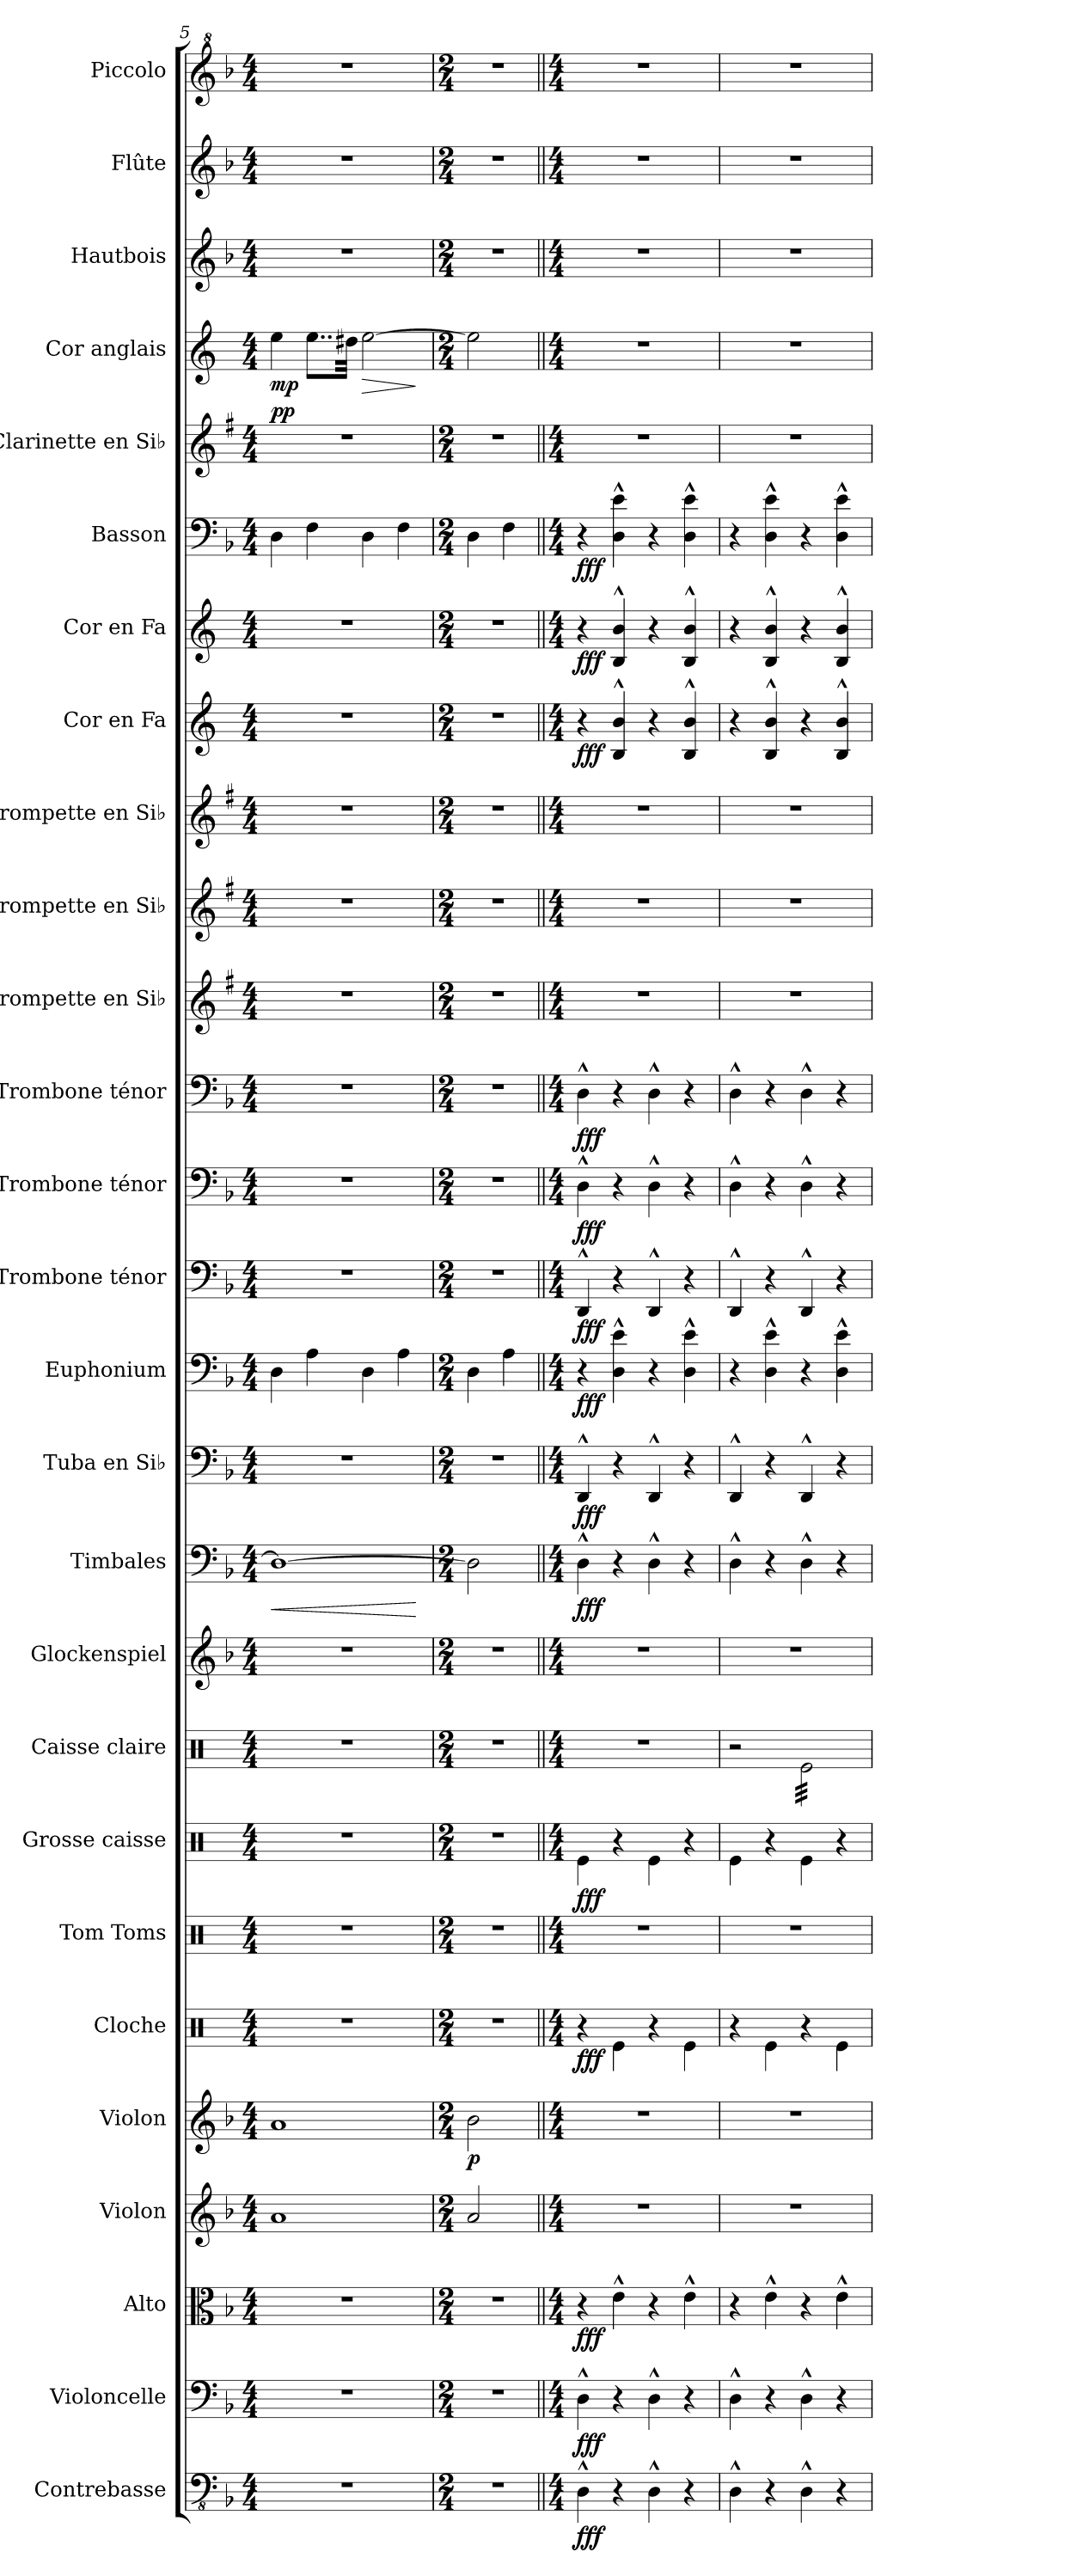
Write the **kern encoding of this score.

**kern	**dynam	**kern	**dynam	**kern	**dynam	**kern	**kern	**dynam	**kern	**dynam	**kern	**kern	**dynam	**kern	**kern	**kern	**dynam	**kern	**dynam	**kern	**dynam	**kern	**dynam	**kern	**dynam	**kern	**dynam	**kern	**kern	**kern	**kern	**dynam	**kern	**dynam	**kern	**dynam	**kern	**dynam	**kern	**dynam	**kern	**kern	**kern
*part27	*part27	*part26	*part26	*part25	*part25	*part24	*part23	*part23	*part22	*part22	*part21	*part20	*part20	*part19	*part18	*part17	*part17	*part16	*part16	*part15	*part15	*part14	*part14	*part13	*part13	*part12	*part12	*part11	*part10	*part9	*part8	*part8	*part7	*part7	*part6	*part6	*part5	*part5	*part4	*part4	*part3	*part2	*part1
*staff27	*staff27	*staff26	*staff26	*staff25	*staff25	*staff24	*staff23	*staff23	*staff22	*staff22	*staff21	*staff20	*staff20	*staff19	*staff18	*staff17	*staff17	*staff16	*staff16	*staff15	*staff15	*staff14	*staff14	*staff13	*staff13	*staff12	*staff12	*staff11	*staff10	*staff9	*staff8	*staff8	*staff7	*staff7	*staff6	*staff6	*staff5	*staff5	*staff4	*staff4	*staff3	*staff2	*staff1
*I"Contrebasse	*	*I"Violoncelle	*	*I"Alto	*	*I"Violon	*I"Violon	*	*I"Cloche	*	*I"Tom Toms	*I"Grosse caisse	*	*I"Caisse claire	*I"Glockenspiel	*I"Timbales	*	*I"Tuba en Si♭	*	*I"Euphonium	*	*I"Trombone ténor	*	*I"Trombone ténor	*	*I"Trombone ténor	*	*I"Trompette en Si♭	*I"Trompette en Si♭	*I"Trompette en Si♭	*I"Cor en Fa	*	*I"Cor en Fa	*	*I"Basson	*	*I"Clarinette en Si♭	*	*I"Cor anglais	*	*I"Hautbois	*I"Flûte	*I"Piccolo
*I'Cb.	*	*I'Vlc.	*	*I'Alt.	*	*I'Vln.	*I'Vln.	*	*I'Clo.	*	*I'Toms	*I'Gr. C.	*	*I'C.Cl.	*I'Glk.	*I'Timb.	*	*I'Tu. Si♭	*	*I'Eu.	*	*I'Trb. T.	*	*I'Trb. T.	*	*I'Trb. T.	*	*I'Tromp. Si♭	*I'Tromp. Si♭	*I'Tromp. Si♭	*I'Cor Fa	*	*I'Cor Fa	*	*I'Bsn.	*	*I'Clar. Si♭	*	*I'C. A.	*	*I'Htbs.	*I'Fl.	*I'Picc.
*clefFv4	*	*clefF4	*	*clefC3	*	*clefG2	*clefG2	*	*clefX	*	*clefX	*clefX	*	*clefX	*clefG2	*clefF4	*	*clefF4	*	*clefF4	*	*clefF4	*	*clefF4	*	*clefF4	*	*clefG2	*clefG2	*clefG2	*clefG2	*	*clefG2	*	*clefF4	*	*clefG2	*	*clefG2	*	*clefG2	*clefG2	*clefG^2
*	*	*	*	*	*	*	*	*	*	*	*	*	*	*	*ITrd-14c-24	*	*	*	*	*	*	*	*	*	*	*	*	*ITrd1c2	*ITrd1c2	*ITrd1c2	*ITrd4c7	*	*ITrd4c7	*	*	*	*ITrd1c2	*	*ITrd4c7	*	*	*	*ITrd-7c-12
*k[b-]	*	*k[b-]	*	*k[b-]	*	*k[b-]	*k[b-]	*	*k[]	*	*k[]	*k[]	*	*k[]	*k[b-]	*k[b-]	*	*k[b-]	*	*k[b-]	*	*k[b-]	*	*k[b-]	*	*k[b-]	*	*k[b-]	*k[b-]	*k[b-]	*k[b-]	*	*k[b-]	*	*k[b-]	*	*k[b-]	*	*k[b-]	*	*k[b-]	*k[b-]	*k[b-]
*M4/4	*	*M4/4	*	*M4/4	*	*M4/4	*M4/4	*	*M4/4	*	*M4/4	*M4/4	*	*M4/4	*M4/4	*M4/4	*	*M4/4	*	*M4/4	*	*M4/4	*	*M4/4	*	*M4/4	*	*M4/4	*M4/4	*M4/4	*M4/4	*	*M4/4	*	*M4/4	*	*M4/4	*	*M4/4	*	*M4/4	*M4/4	*M4/4
=5	=5	=5	=5	=5	=5	=5	=5	=5	=5	=5	=5	=5	=5	=5	=5	=5	=5	=5	=5	=5	=5	=5	=5	=5	=5	=5	=5	=5	=5	=5	=5	=5	=5	=5	=5	=5	=5	=5	=5	=5	=5	=5	=5
!	!	!	!	!	!	!	!	!	!	!	!	!	!	!	!	!	!LO:HP:b	!	!	!	!	!	!	!	!	!	!	!	!	!	!	!	!	!	!	!	!	!LO:DY:a	!	!LO:DY:b	!	!	!
1r	.	1r	.	1r	.	1a	1a	.	1r	.	1r	1r	.	1r	1r	1D_	<	1r	.	4D\	.	1r	.	1r	.	1r	.	1r	1r	1r	1r	.	1r	.	4D\	.	1r	pp	4a\	mp	1r	1r	1r
.	.	.	.	.	.	.	.	.	.	.	.	.	.	.	.	.	.	.	.	4A\	.	.	.	.	.	.	.	.	.	.	.	.	.	.	4F\	.	.	.	8..a\L	.	.	.	.
.	.	.	.	.	.	.	.	.	.	.	.	.	.	.	.	.	.	.	.	.	.	.	.	.	.	.	.	.	.	.	.	.	.	.	.	.	.	.	32g#X\Jkk	.	.	.	.
!	!	!	!	!	!	!	!	!	!	!	!	!	!	!	!	!	!	!	!	!	!	!	!	!	!	!	!	!	!	!	!	!	!	!	!	!	!	!	!	!LO:HP:b	!	!	!
.	.	.	.	.	.	.	.	.	.	.	.	.	.	.	.	.	.	.	.	4D\	.	.	.	.	.	.	.	.	.	.	.	.	.	.	4D\	.	.	.	[2a\	>	.	.	.
.	.	.	.	.	.	.	.	.	.	.	.	.	.	.	.	.	.	.	.	4A\	.	.	.	.	.	.	.	.	.	.	.	.	.	.	4F\	.	.	.	.	.	.	.	.
.	.	.	.	.	.	.	.	.	.	.	.	.	.	.	.	.	[	.	.	.	.	.	.	.	.	.	.	.	.	.	.	.	.	.	.	.	.	.	.	]	.	.	.
=6	=6	=6	=6	=6	=6	=6	=6	=6	=6	=6	=6	=6	=6	=6	=6	=6	=6	=6	=6	=6	=6	=6	=6	=6	=6	=6	=6	=6	=6	=6	=6	=6	=6	=6	=6	=6	=6	=6	=6	=6	=6	=6	=6
*M2/4	*	*M2/4	*	*M2/4	*	*M2/4	*M2/4	*	*M2/4	*	*M2/4	*M2/4	*	*M2/4	*M2/4	*M2/4	*	*M2/4	*	*M2/4	*	*M2/4	*	*M2/4	*	*M2/4	*	*M2/4	*M2/4	*M2/4	*M2/4	*	*M2/4	*	*M2/4	*	*M2/4	*	*M2/4	*	*M2/4	*M2/4	*M2/4
!	!	!	!	!	!	!	!	!LO:DY:b	!	!	!	!	!	!	!	!	!	!	!	!	!	!	!	!	!	!	!	!	!	!	!	!	!	!	!	!	!	!	!	!	!	!	!
2r	.	2r	.	2r	.	2a/	2b-\	p	2r	.	2r	2r	.	2r	2r	2D\]	.	2r	.	4D\	.	2r	.	2r	.	2r	.	2r	2r	2r	2r	.	2r	.	4D\	.	2r	.	2a\]	.	2r	2r	2r
.	.	.	.	.	.	.	.	.	.	.	.	.	.	.	.	.	.	.	.	4A\	.	.	.	.	.	.	.	.	.	.	.	.	.	.	4F\	.	.	.	.	.	.	.	.
=7||	=7||	=7||	=7||	=7||	=7||	=7||	=7||	=7||	=7||	=7||	=7||	=7||	=7||	=7||	=7||	=7||	=7||	=7||	=7||	=7||	=7||	=7||	=7||	=7||	=7||	=7||	=7||	=7||	=7||	=7||	=7||	=7||	=7||	=7||	=7||	=7||	=7||	=7||	=7||	=7||	=7||	=7||	=7||
*M4/4	*	*M4/4	*	*M4/4	*	*M4/4	*M4/4	*	*M4/4	*	*M4/4	*M4/4	*	*M4/4	*M4/4	*M4/4	*	*M4/4	*	*M4/4	*	*M4/4	*	*M4/4	*	*M4/4	*	*M4/4	*M4/4	*M4/4	*M4/4	*	*M4/4	*	*M4/4	*	*M4/4	*	*M4/4	*	*M4/4	*M4/4	*M4/4
*	*	*	*	*	*	*	*	*	*	*	*	*	*	*	*	*	*	*	*	*	*	*	*	*	*	*	*	*	*	*	*	*	*	*	*	*	*	*	*	*	*	*	*MM140
!	!LO:DY:b	!	!LO:DY:b	!	!LO:DY:b	!	!	!	!	!LO:DY:b	!	!	!LO:DY:b	!	!	!	!LO:DY:b	!	!LO:DY:b	!	!LO:DY:b	!	!LO:DY:b	!	!LO:DY:b	!	!LO:DY:b	!	!	!	!	!LO:DY:b	!	!LO:DY:b	!	!LO:DY:b	!	!	!	!	!	!	!
4DD^^\	fff	4D^^\	fff	4r	fff	1r	1r	.	4r	fff	1r	4Re\	fff	1r	1r	4D^^\	fff	4DD^^/	fff	4r	fff	4DD^^/	fff	4D^^\	fff	4D^^\	fff	1r	1r	1r	4r	fff	4r	fff	4r	fff	1r	.	1r	.	1r	1r	1r
4r	.	4r	.	4e^^\	.	.	.	.	4Re\	.	.	4r	.	.	.	4r	.	4r	.	4D\^^ 4e\^^	.	4r	.	4r	.	4r	.	.	.	.	4E/^^ 4e/^^	.	4E/^^ 4e/^^	.	4D\^^ 4e\^^	.	.	.	.	.	.	.	.
4DD^^\	.	4D^^\	.	4r	.	.	.	.	4r	.	.	4Re\	.	.	.	4D^^\	.	4DD^^/	.	4r	.	4DD^^/	.	4D^^\	.	4D^^\	.	.	.	.	4r	.	4r	.	4r	.	.	.	.	.	.	.	.
4r	.	4r	.	4e^^\	.	.	.	.	4Re\	.	.	4r	.	.	.	4r	.	4r	.	4D\^^ 4e\^^	.	4r	.	4r	.	4r	.	.	.	.	4E/^^ 4e/^^	.	4E/^^ 4e/^^	.	4D\^^ 4e\^^	.	.	.	.	.	.	.	.
=8	=8	=8	=8	=8	=8	=8	=8	=8	=8	=8	=8	=8	=8	=8	=8	=8	=8	=8	=8	=8	=8	=8	=8	=8	=8	=8	=8	=8	=8	=8	=8	=8	=8	=8	=8	=8	=8	=8	=8	=8	=8	=8	=8
4DD^^\	.	4D^^\	.	4r	.	1r	1r	.	4r	.	1r	4Re\	.	2r	1r	4D^^\	.	4DD^^/	.	4r	.	4DD^^/	.	4D^^\	.	4D^^\	.	1r	1r	1r	4r	.	4r	.	4r	.	1r	.	1r	.	1r	1r	1r
4r	.	4r	.	4e^^\	.	.	.	.	4Re\	.	.	4r	.	.	.	4r	.	4r	.	4D\^^ 4e\^^	.	4r	.	4r	.	4r	.	.	.	.	4E/^^ 4e/^^	.	4E/^^ 4e/^^	.	4D\^^ 4e\^^	.	.	.	.	.	.	.	.
*	*	*	*	*	*	*	*	*	*	*	*	*	*	*tremolo	*	*	*	*	*	*	*	*	*	*	*	*	*	*	*	*	*	*	*	*	*	*	*	*	*	*	*	*	*
4DD^^\	.	4D^^\	.	4r	.	.	.	.	4r	.	.	4Re\	.	32Re\LLL	.	4D^^\	.	4DD^^/	.	4r	.	4DD^^/	.	4D^^\	.	4D^^\	.	.	.	.	4r	.	4r	.	4r	.	.	.	.	.	.	.	.
.	.	.	.	.	.	.	.	.	.	.	.	.	.	32Re\	.	.	.	.	.	.	.	.	.	.	.	.	.	.	.	.	.	.	.	.	.	.	.	.	.	.	.	.	.
.	.	.	.	.	.	.	.	.	.	.	.	.	.	32Re\	.	.	.	.	.	.	.	.	.	.	.	.	.	.	.	.	.	.	.	.	.	.	.	.	.	.	.	.	.
.	.	.	.	.	.	.	.	.	.	.	.	.	.	32Re\	.	.	.	.	.	.	.	.	.	.	.	.	.	.	.	.	.	.	.	.	.	.	.	.	.	.	.	.	.
.	.	.	.	.	.	.	.	.	.	.	.	.	.	32Re\	.	.	.	.	.	.	.	.	.	.	.	.	.	.	.	.	.	.	.	.	.	.	.	.	.	.	.	.	.
.	.	.	.	.	.	.	.	.	.	.	.	.	.	32Re\	.	.	.	.	.	.	.	.	.	.	.	.	.	.	.	.	.	.	.	.	.	.	.	.	.	.	.	.	.
.	.	.	.	.	.	.	.	.	.	.	.	.	.	32Re\	.	.	.	.	.	.	.	.	.	.	.	.	.	.	.	.	.	.	.	.	.	.	.	.	.	.	.	.	.
.	.	.	.	.	.	.	.	.	.	.	.	.	.	32Re\	.	.	.	.	.	.	.	.	.	.	.	.	.	.	.	.	.	.	.	.	.	.	.	.	.	.	.	.	.
4r	.	4r	.	4e^^\	.	.	.	.	4Re\	.	.	4r	.	32Re\	.	4r	.	4r	.	4D\^^ 4e\^^	.	4r	.	4r	.	4r	.	.	.	.	4E/^^ 4e/^^	.	4E/^^ 4e/^^	.	4D\^^ 4e\^^	.	.	.	.	.	.	.	.
.	.	.	.	.	.	.	.	.	.	.	.	.	.	32Re\	.	.	.	.	.	.	.	.	.	.	.	.	.	.	.	.	.	.	.	.	.	.	.	.	.	.	.	.	.
.	.	.	.	.	.	.	.	.	.	.	.	.	.	32Re\	.	.	.	.	.	.	.	.	.	.	.	.	.	.	.	.	.	.	.	.	.	.	.	.	.	.	.	.	.
.	.	.	.	.	.	.	.	.	.	.	.	.	.	32Re\	.	.	.	.	.	.	.	.	.	.	.	.	.	.	.	.	.	.	.	.	.	.	.	.	.	.	.	.	.
.	.	.	.	.	.	.	.	.	.	.	.	.	.	32Re\	.	.	.	.	.	.	.	.	.	.	.	.	.	.	.	.	.	.	.	.	.	.	.	.	.	.	.	.	.
.	.	.	.	.	.	.	.	.	.	.	.	.	.	32Re\	.	.	.	.	.	.	.	.	.	.	.	.	.	.	.	.	.	.	.	.	.	.	.	.	.	.	.	.	.
.	.	.	.	.	.	.	.	.	.	.	.	.	.	32Re\	.	.	.	.	.	.	.	.	.	.	.	.	.	.	.	.	.	.	.	.	.	.	.	.	.	.	.	.	.
.	.	.	.	.	.	.	.	.	.	.	.	.	.	32Re\JJJ	.	.	.	.	.	.	.	.	.	.	.	.	.	.	.	.	.	.	.	.	.	.	.	.	.	.	.	.	.
*	*	*	*	*	*	*	*	*	*	*	*	*	*	*Xtremolo	*	*	*	*	*	*	*	*	*	*	*	*	*	*	*	*	*	*	*	*	*	*	*	*	*	*	*	*	*
=	=	=	=	=	=	=	=	=	=	=	=	=	=	=	=	=	=	=	=	=	=	=	=	=	=	=	=	=	=	=	=	=	=	=	=	=	=	=	=	=	=	=	=
*-	*-	*-	*-	*-	*-	*-	*-	*-	*-	*-	*-	*-	*-	*-	*-	*-	*-	*-	*-	*-	*-	*-	*-	*-	*-	*-	*-	*-	*-	*-	*-	*-	*-	*-	*-	*-	*-	*-	*-	*-	*-	*-	*-
